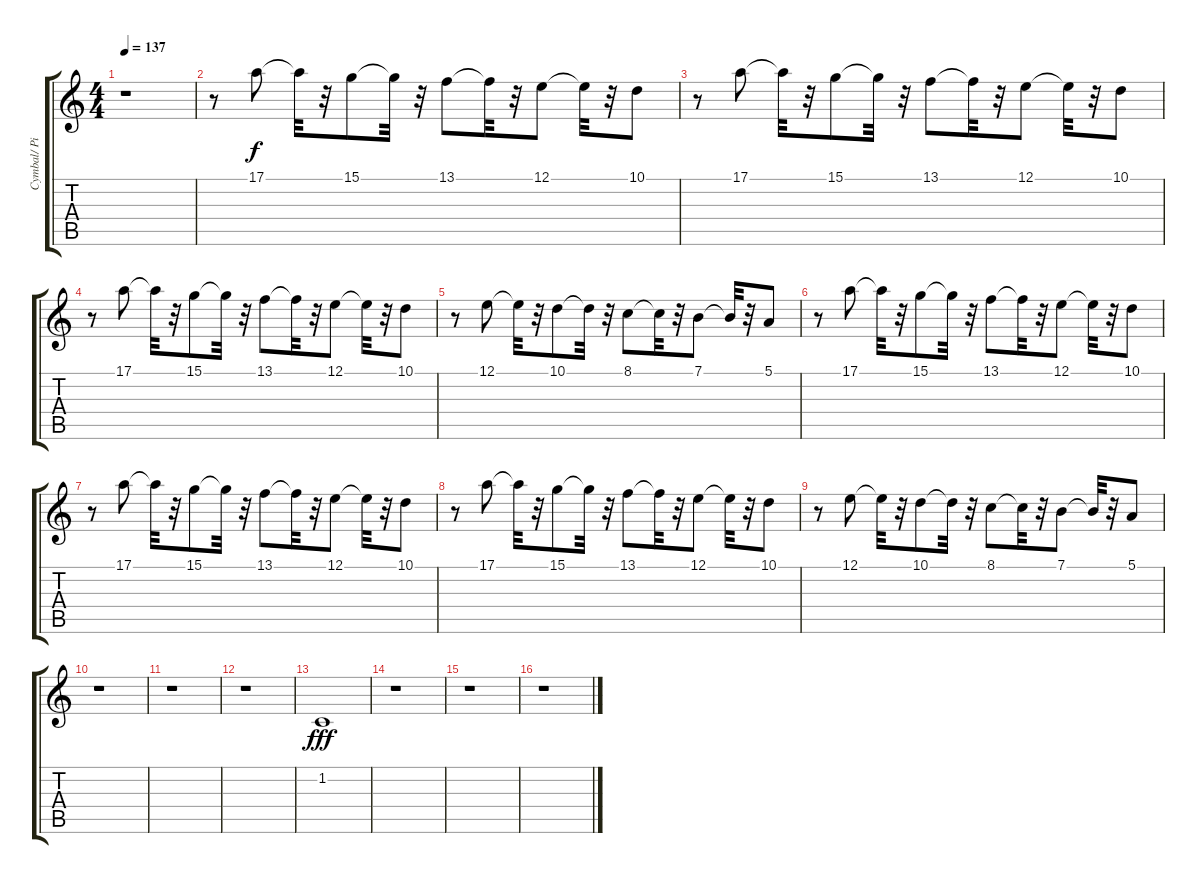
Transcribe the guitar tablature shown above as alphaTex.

\track ("Cymbal/ Piano" "Cymbal/ Pi") {instrument reversecymbal}
\staff {score tabs}
\tuning (E4 B3 G3 D3 A2 E2) {hide}
\ts (4 4)
\tempo 137
\clef g2
\ks c
r.1{dy fff} |
r.8 17.1.8{dy f instrument brightacousticpiano} 17.1{t}.32 r.32 15.1.8 15.1{t}.32 r.32 13.1.8 13.1{t}.32 r.32 12.1.8 12.1{t}.32 r.32 10.1.8 |
r.8 17.1.8 17.1{t}.32 r.32 15.1.8 15.1{t}.32 r.32 13.1.8 13.1{t}.32 r.32 12.1.8 12.1{t}.32 r.32 10.1.8 |
r.8 17.1.8 17.1{t}.32 r.32 15.1.8 15.1{t}.32 r.32 13.1.8 13.1{t}.32 r.32 12.1.8 12.1{t}.32 r.32 10.1.8 |
r.8 12.1.8 12.1{t}.32 r.32 10.1.8 10.1{t}.32 r.32 8.1.8 8.1{t}.32 r.32 7.1.8 7.1{t}.32 r.32 5.1.8 |
r.8 17.1.8 17.1{t}.32 r.32 15.1.8 15.1{t}.32 r.32 13.1.8 13.1{t}.32 r.32 12.1.8 12.1{t}.32 r.32 10.1.8 |
r.8 17.1.8 17.1{t}.32 r.32 15.1.8 15.1{t}.32 r.32 13.1.8 13.1{t}.32 r.32 12.1.8 12.1{t}.32 r.32 10.1.8 |
r.8 17.1.8 17.1{t}.32 r.32 15.1.8 15.1{t}.32 r.32 13.1.8 13.1{t}.32 r.32 12.1.8 12.1{t}.32 r.32 10.1.8 |
r.8 12.1.8 12.1{t}.32 r.32 10.1.8 10.1{t}.32 r.32 8.1.8 8.1{t}.32 r.32 7.1.8 7.1{t}.32 r.32 5.1.8 |
r.1 |
r.1 |
r.1 |
1.2.1{dy fff instrument reversecymbal} |
r.1 |
r.1 |
r.1
